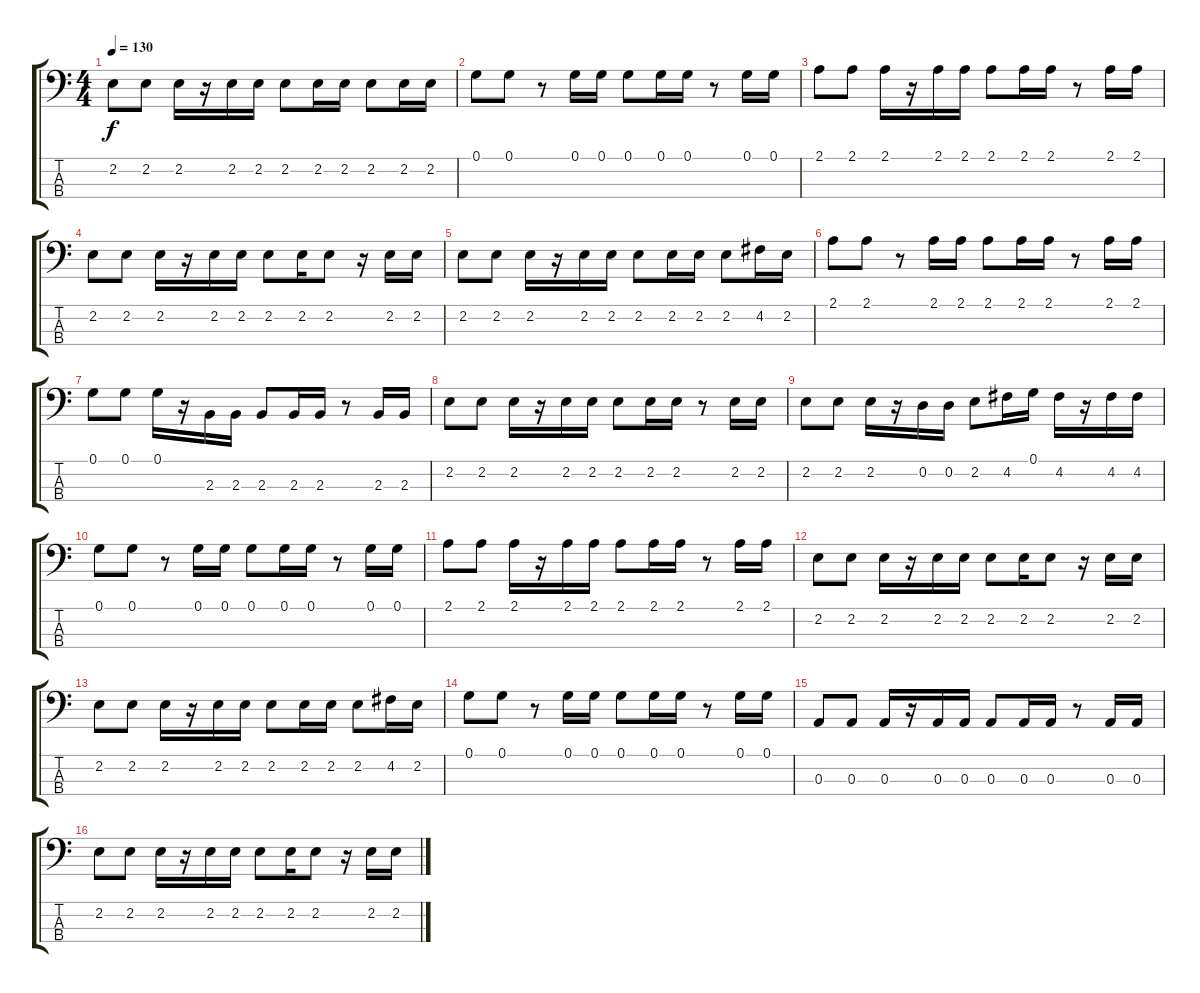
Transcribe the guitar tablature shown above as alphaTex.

\track "" {instrument electricbassfinger}
\staff {score tabs}
\tuning (G2 D2 A1 E1) {hide}
\ts (4 4)
\tempo 130
\clef f4
\ks c
2.2.8{dy f} 2.2.8 2.2.16 r.16 2.2.16 2.2.16 2.2.8 2.2.16 2.2.16 2.2.8 2.2.16 2.2.16 |
0.1.8 0.1.8 r.8 0.1.16 0.1.16 0.1.8 0.1.16 0.1.16 r.8 0.1.16 0.1.16 |
2.1.8 2.1.8 2.1.16 r.16 2.1.16 2.1.16 2.1.8 2.1.16 2.1.16 r.8 2.1.16 2.1.16 |
2.2.8 2.2.8 2.2.16 r.16 2.2.16 2.2.16 2.2.8 2.2.16 2.2.8 r.16 2.2.16 2.2.16 |
2.2.8 2.2.8 2.2.16 r.16 2.2.16 2.2.16 2.2.8 2.2.16 2.2.16 2.2.8 4.2.16 2.2.16 |
2.1.8 2.1.8 r.8 2.1.16 2.1.16 2.1.8 2.1.16 2.1.16 r.8 2.1.16 2.1.16 |
0.1.8 0.1.8 0.1.16 r.16 2.3.16 2.3.16 2.3.8 2.3.16 2.3.16 r.8 2.3.16 2.3.16 |
2.2.8 2.2.8 2.2.16 r.16 2.2.16 2.2.16 2.2.8 2.2.16 2.2.16 r.8 2.2.16 2.2.16 |
2.2.8 2.2.8 2.2.16 r.16 0.2.16 0.2.16 2.2.8 4.2.16 0.1.16 4.2.16 r.16 4.2.16 4.2.16 |
0.1.8 0.1.8 r.8 0.1.16 0.1.16 0.1.8 0.1.16 0.1.16 r.8 0.1.16 0.1.16 |
2.1.8 2.1.8 2.1.16 r.16 2.1.16 2.1.16 2.1.8 2.1.16 2.1.16 r.8 2.1.16 2.1.16 |
2.2.8 2.2.8 2.2.16 r.16 2.2.16 2.2.16 2.2.8 2.2.16 2.2.8 r.16 2.2.16 2.2.16 |
2.2.8 2.2.8 2.2.16 r.16 2.2.16 2.2.16 2.2.8 2.2.16 2.2.16 2.2.8 4.2.16 2.2.16 |
0.1.8 0.1.8 r.8 0.1.16 0.1.16 0.1.8 0.1.16 0.1.16 r.8 0.1.16 0.1.16 |
0.3.8 0.3.8 0.3.16 r.16 0.3.16 0.3.16 0.3.8 0.3.16 0.3.16 r.8 0.3.16 0.3.16 |
2.2.8 2.2.8 2.2.16 r.16 2.2.16 2.2.16 2.2.8 2.2.16 2.2.8 r.16 2.2.16 2.2.16
